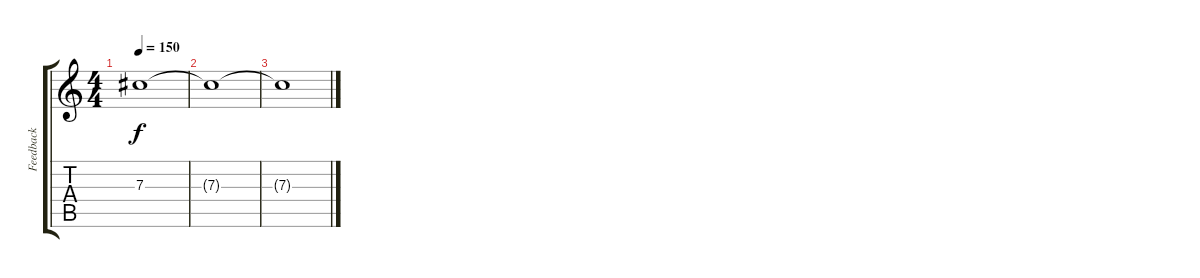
\track ("Feedback" "Feedback") {instrument distortionguitar}
\staff {score tabs}
\tuning (Eb4 Bb3 Gb3 Db3 Ab2 Eb2) {hide}
\ts (4 4)
\tempo 150
\clef g2
\ks c
7.3{t}.1{dy f} |
7.3{t}.1{volume 0} |
7.3{t}.1
